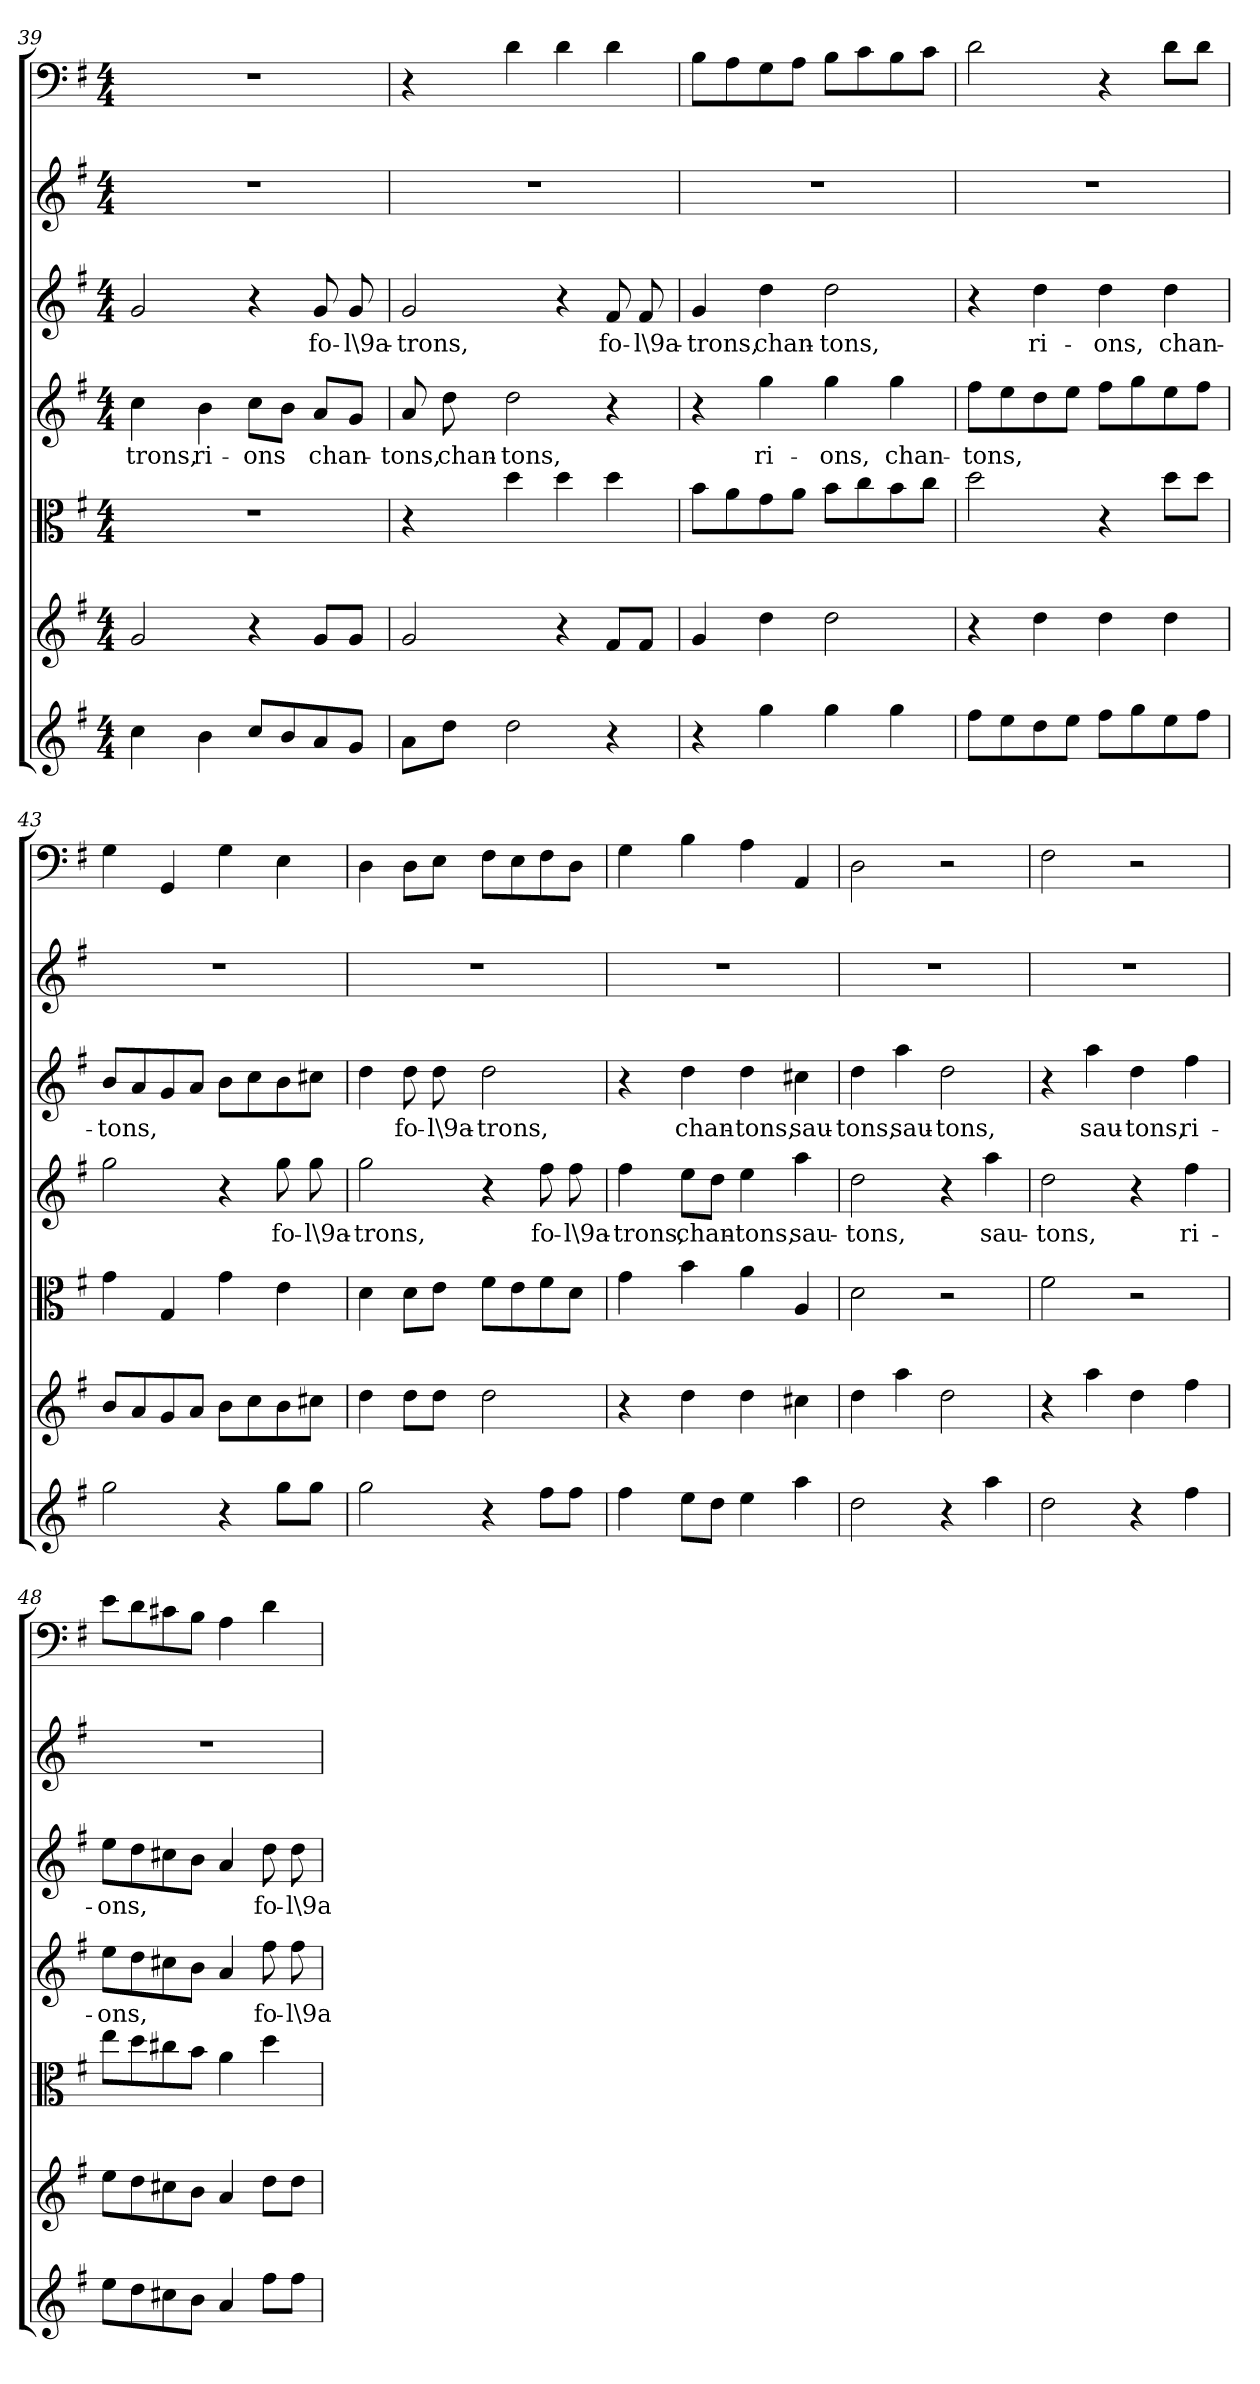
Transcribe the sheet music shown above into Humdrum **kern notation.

**kern	**kern	**kern	**kern	**text	**kern	**text	**kern	**kern
*part7	*part6	*part5	*part4	*part4	*part3	*part3	*part2	*part1
*staff7	*staff6	*staff5	*staff4	*staff4	*staff3	*staff3	*staff2	*staff1
*clefG2	*clefG2	*clefC3	*clefG2	*	*clefG2	*	*clefG2	*clefF4
*k[f#]	*k[f#]	*k[f#]	*k[f#]	*	*k[f#]	*	*k[f#]	*k[f#]
*G:	*G:	*G:	*G:	*	*G:	*	*G:	*G:
*M4/4	*M4/4	*M4/4	*M4/4	*	*M4/4	*	*M4/4	*M4/4
=39	=39	=39	=39	=39	=39	=39	=39	=39
4cc\	2g/	1r	4cc\	-trons,	2g/	.	1r	1r
4b\	.	.	4b\	ri-	.	.	.	.
8cc/L	4r	.	8cc\L	-ons	4r	.	.	.
8b/	.	.	8b\J	.	.	.	.	.
8a/	8g/L	.	8a/L	chan-	8g/	fo-	.	.
8g/J	8g/J	.	8g/J	.	8g/	-l\9a-	.	.
=40	=40	=40	=40	=40	=40	=40	=40	=40
8a\L	2g/	4r	8a/	-tons,	2g/	-trons,	1r	4r
8dd\J	.	.	8dd\	chan-	.	.	.	.
2dd\	.	4dd\	2dd\	-tons,	.	.	.	4d\
.	4r	4dd\	.	.	4r	.	.	4d\
4r	8f#/L	4dd\	4r	.	8f#/	fo-	.	4d\
.	8f#/J	.	.	.	8f#/	-l\9a-	.	.
=41	=41	=41	=41	=41	=41	=41	=41	=41
4r	4g/	8b\L	4r	.	4g/	-trons,	1r	8B\L
.	.	8a\	.	.	.	.	.	8A\
4gg\	4dd\	8g\	4gg\	ri-	4dd\	chan-	.	8G\
.	.	8a\J	.	.	.	.	.	8A\J
4gg\	2dd\	8b\L	4gg\	-ons,	2dd\	-tons,	.	8B\L
.	.	8cc\	.	.	.	.	.	8c\
4gg\	.	8b\	4gg\	chan-	.	.	.	8B\
.	.	8cc\J	.	.	.	.	.	8c\J
=42	=42	=42	=42	=42	=42	=42	=42	=42
8ff#\L	4r	2dd\	8ff#\L	-tons,	4r	.	1r	2d\
8ee\	.	.	8ee\	.	.	.	.	.
8dd\	4dd\	.	8dd\	.	4dd\	ri-	.	.
8ee\J	.	.	8ee\J	.	.	.	.	.
8ff#\L	4dd\	4r	8ff#\L	.	4dd\	-ons,	.	4r
8gg\	.	.	8gg\	.	.	.	.	.
8ee\	4dd\	8dd\L	8ee\	.	4dd\	chan-	.	8d\L
8ff#\J	.	8dd\J	8ff#\J	.	.	.	.	8d\J
=43	=43	=43	=43	=43	=43	=43	=43	=43
2gg\	8b/L	4g\	2gg\	.	8b/L	-tons,	1r	4G\
.	8a/	.	.	.	8a/	.	.	.
.	8g/	4G/	.	.	8g/	.	.	4GG/
.	8a/J	.	.	.	8a/J	.	.	.
4r	8b\L	4g\	4r	.	8b\L	.	.	4G\
.	8cc\	.	.	.	8cc\	.	.	.
8gg\L	8b\	4e\	8gg\	fo-	8b\	.	.	4E\
8gg\J	8cc#X\J	.	8gg\	-l\9a-	8cc#X\J	.	.	.
=44	=44	=44	=44	=44	=44	=44	=44	=44
2gg\	4dd\	4d\	2gg\	-trons,	4dd\	.	1r	4D\
.	8dd\L	8d\L	.	.	8dd\	fo-	.	8D\L
.	8dd\J	8e\J	.	.	8dd\	-l\9a-	.	8E\J
4r	2dd\	8f#\L	4r	.	2dd\	-trons,	.	8F#\L
.	.	8e\	.	.	.	.	.	8E\
8ff#\L	.	8f#\	8ff#\	fo-	.	.	.	8F#\
8ff#\J	.	8d\J	8ff#\	-l\9a-	.	.	.	8D\J
=45	=45	=45	=45	=45	=45	=45	=45	=45
4ff#\	4r	4g\	4ff#\	-trons,	4r	.	1r	4G\
8ee\L	4dd\	4b\	8ee\L	chan-	4dd\	chan-	.	4B\
8dd\J	.	.	8dd\J	.	.	.	.	.
4ee\	4dd\	4a\	4ee\	-tons,	4dd\	-tons,	.	4A\
4aa\	4cc#X\	4A/	4aa\	sau-	4cc#X\	sau-	.	4AA/
=46	=46	=46	=46	=46	=46	=46	=46	=46
2dd\	4dd\	2d\	2dd\	-tons,	4dd\	-tons,	1r	2D\
.	4aa\	.	.	.	4aa\	sau-	.	.
4r	2dd\	2r	4r	.	2dd\	-tons,	.	2r
4aa\	.	.	4aa\	sau-	.	.	.	.
=47	=47	=47	=47	=47	=47	=47	=47	=47
2dd\	4r	2f#\	2dd\	-tons,	4r	.	1r	2F#\
.	4aa\	.	.	.	4aa\	sau-	.	.
4r	4dd\	2r	4r	.	4dd\	-tons,	.	2r
4ff#\	4ff#\	.	4ff#\	ri-	4ff#\	ri-	.	.
=48	=48	=48	=48	=48	=48	=48	=48	=48
8ee\L	8ee\L	8ee\L	8ee\L	-ons,	8ee\L	-ons,	1r	8e\L
8dd\	8dd\	8dd\	8dd\	.	8dd\	.	.	8d\
8cc#X\	8cc#X\	8cc#X\	8cc#X\	.	8cc#X\	.	.	8c#X\
8b\J	8b\J	8b\J	8b\J	.	8b\J	.	.	8B\J
4a/	4a/	4a\	4a/	.	4a/	.	.	4A\
8ff#\L	8dd\L	4dd\	8ff#\	fo-	8dd\	fo-	.	4d\
8ff#\J	8dd\J	.	8ff#\	-l\9a-	8dd\	-l\9a-	.	.
=	=	=	=	=	=	=	=	=
*-	*-	*-	*-	*-	*-	*-	*-	*-
